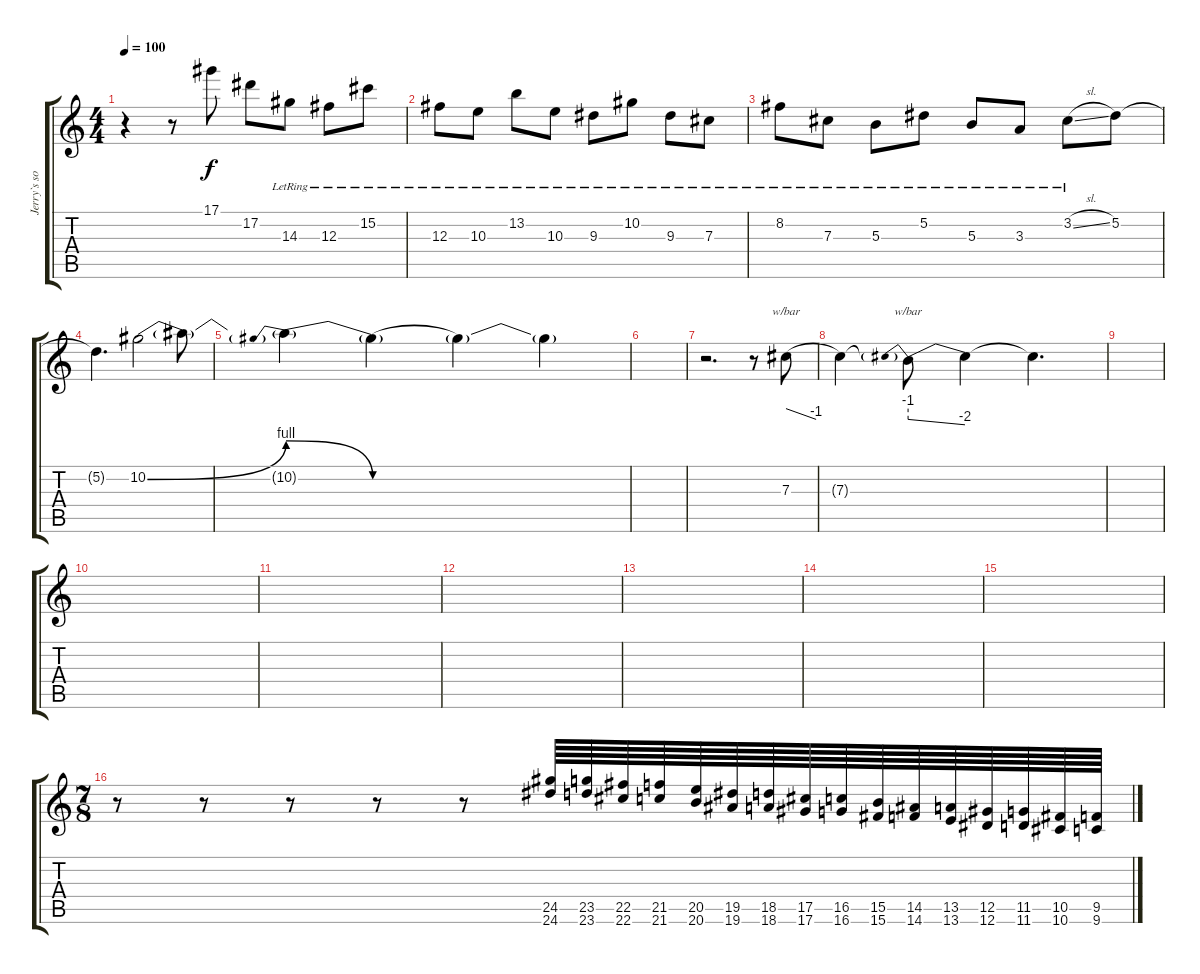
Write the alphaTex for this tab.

\track ("Jerry`s solo" "Jerry`s so") {instrument overdrivenguitar}
\staff {score tabs}
\tuning (Eb4 Bb3 Gb3 Db3 Ab2 Eb2) {hide}
\ts (4 4)
\tempo 100
\clef g2
\ks c
r.4{dy f} r.8 17.1.8 17.2.8 14.3{lr}.8 12.3{lr}.8 15.2{lr}.8 |
12.3{lr}.8 10.3{lr}.8 13.2{lr}.8 10.3{lr}.8 9.3{lr}.8 10.2{lr}.8 9.3{lr}.8 7.3{lr}.8 |
8.2{lr}.8 7.3{lr}.8 5.3{lr}.8 5.2{lr}.8 5.3{lr}.8 3.3{lr}.8 3.2{sl lr}.8 5.2.8 |
5.2{t}.4{d} 10.2{be (bend 0 0 60 4)}.2 10.2{t}.8 |
10.2{be (prebendrelease 0 4 60 0) t}.4 10.2{be (hold 0 0 60 0) t}.4 10.2{t}.4 10.2{t}.4 |
|
r.2{d} r.8 7.3.8{tbe (dive default 0 0 60 -4)} |
7.3{t}.4 7.3{t}.8{tbe (predivedive default 0 -4 60 -8)} 7.3{t}.4{volume 3} 7.3{t}.4{d} |
|
|
|
|
|
|
|
\ts (7 8)
r.8 r.8 r.8 r.8 r.8 (24.5 24.6).64 (23.5 23.6).64 (22.5 22.6).64 (21.5 21.6).64 (20.5 20.6).64 (19.5 19.6).64 (18.5 18.6).64 (17.5 17.6).64 (16.5 16.6).64 (15.5 15.6).64 (14.5 14.6).64 (13.5 13.6).64 (12.5 12.6).64 (11.5 11.6).64 (10.5 10.6).64 (9.5 9.6).64
